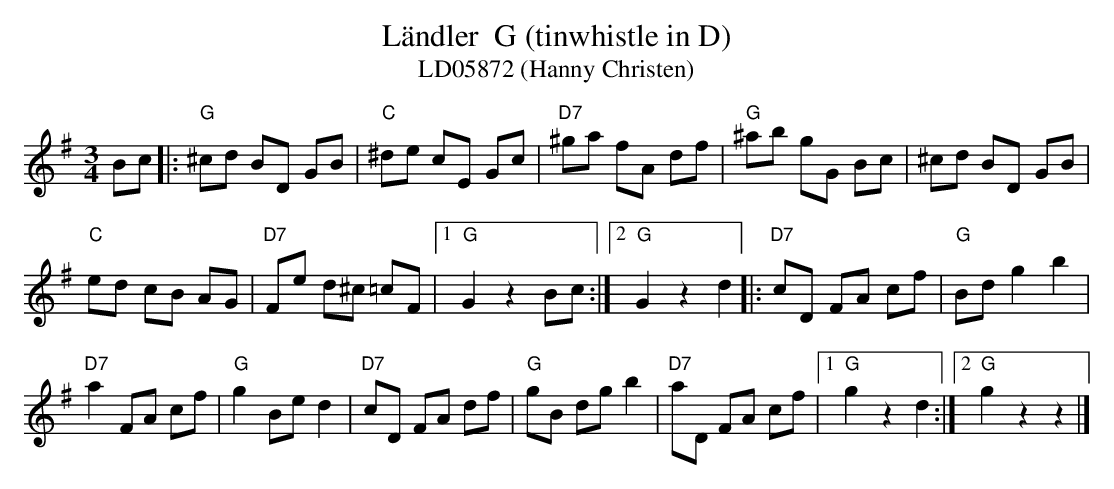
X:1
T:L\"andler  G (tinwhistle in D)
T:LD05872 (Hanny Christen)
M:3/4
L:1/8
K:G %%MIDI gchordon
Bc |: "G"^cd BD GB | "C"^de cE Gc | "D7"^ga fA df | "G"^ab gG Bc | ^cd BD GB |
"C"ed cB AG | "D7"Fe d^c =cF |1 "G"G2z2Bc :|2 "G"G2z2d2 |: "D7"cD FA cf | "G"Bd g2b2 |
"D7"a2FA cf | "G"g2Bed2 | "D7"cD FA df | "G"gB dgb2 | "D7"aD FA cf |1 "G"g2z2d2 :|2 "G"g2z2z2 |]
